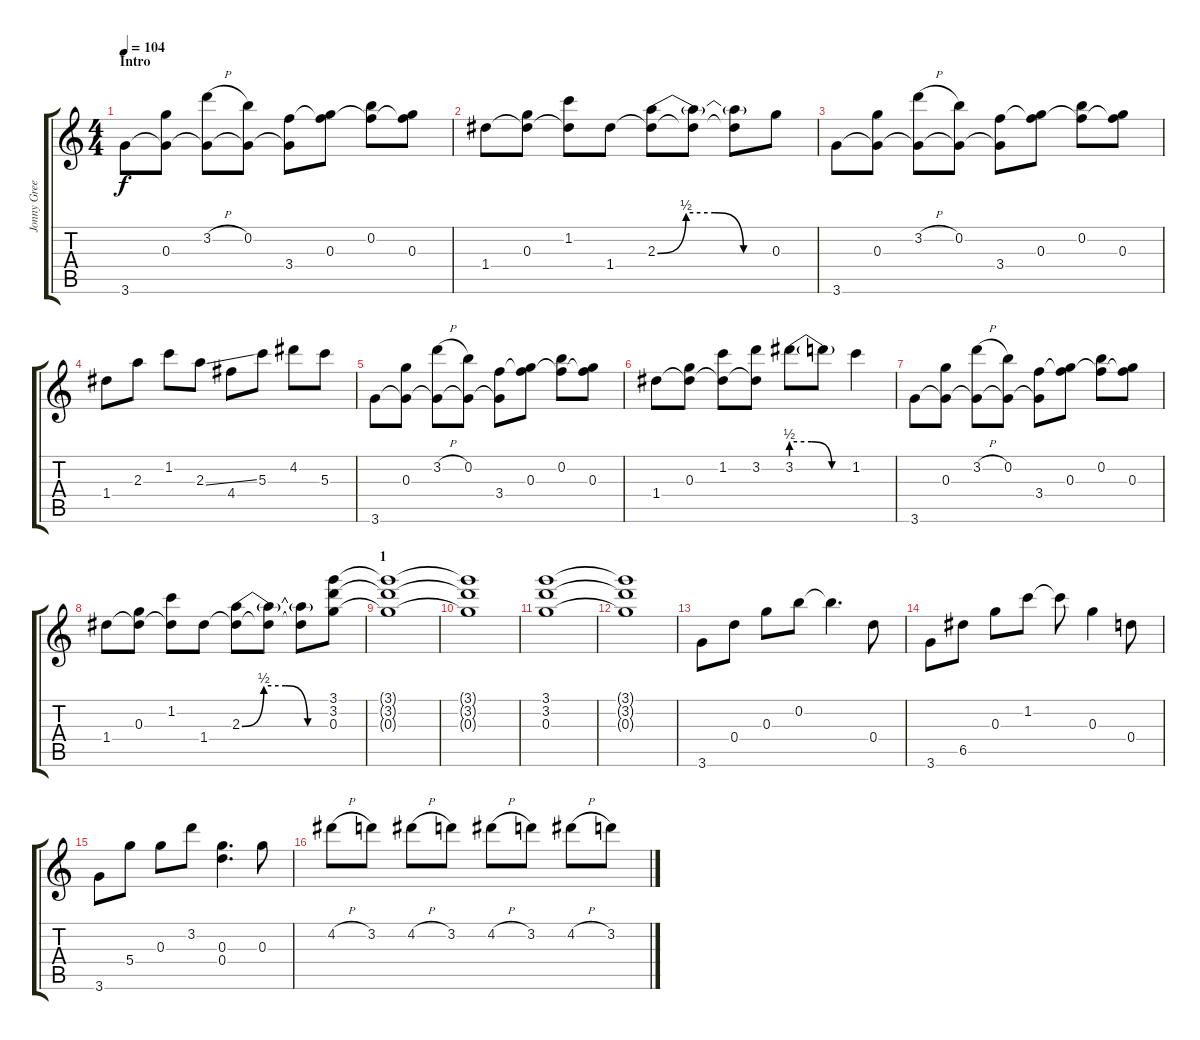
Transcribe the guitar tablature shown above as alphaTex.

\track ("Jonny Greenwood" "Jonny Gree") {instrument overdrivenguitar}
\staff {score tabs}
\tuning (E5 B4 G4 D4 A3 E3) {hide}
\ts (4 4)
\section ("" "Intro")
\tempo 104
\clef g2
\ks c
3.6.8{dy f instrument overdrivenguitar} (0.3 3.6{t}).8 (3.2{h} 3.6{t}).8 (0.2 3.6{t}).8 (3.4 3.6{t}).8 (0.3 3.4{t}).8 (0.2 3.4{t}).8 (0.3 3.4{t}).8 |
1.4.8 (0.3 1.4{t}).8 (1.2 1.4{t}).8 1.4.8 (2.3{be (custom 0 0 15 2 30 2 45 0 60 0)} 1.4{t}).8 (2.3{t} 1.4{t}).8 (2.3{t} 1.4{t}).8 0.3.8 |
3.6.8 (0.3 3.6{t}).8 (3.2{h} 3.6{t}).8 (0.2 3.6{t}).8 (3.4 3.6{t}).8 (0.3 3.4{t}).8 (0.2 3.4{t}).8 (0.3 3.4{t}).8 |
1.4.8 2.3.8 1.2.8 2.3{ss}.8 4.4.8 5.3.8 4.2.8 5.3.8 |
3.6.8 (0.3 3.6{t}).8 (3.2{h} 3.6{t}).8 (0.2 3.6{t}).8 (3.4 3.6{t}).8 (0.3 3.4{t}).8 (0.2 3.4{t}).8 (0.3 3.4{t}).8 |
1.4.8 (0.3 1.4{t}).8 (1.2 1.4{t}).8 (3.2 1.4{t}).8 3.2{be (custom 0 2 20 2 40 0 60 0)}.8 3.2{t}.8 1.2.4 |
3.6.8 (0.3 3.6{t}).8 (3.2{h} 3.6{t}).8 (0.2 3.6{t}).8 (3.4 3.6{t}).8 (0.3 3.4{t}).8 (0.2 3.4{t}).8 (0.3 3.4{t}).8 |
1.4.8 (0.3 1.4{t}).8 (1.2 1.4{t}).8 1.4.8 (2.3{be (custom 0 0 15 2 30 2 45 0 60 0)} 1.4{t}).8 (2.3{t} 1.4{t}).8 (2.3{t} 1.4{t}).8 (3.1 3.2 0.3).8 |
\section ("" "1")
(3.1{t} 3.2{t} 0.3{t}).1 |
(3.1{t} 3.2{t} 0.3{t}).1 |
(3.1 3.2 0.3).1 |
(3.1{t} 3.2{t} 0.3{t}).1 |
3.6.8 0.4.8 0.3.8 0.2.8 0.2{t}.4{d} 0.4.8 |
3.6.8 6.5.8 0.3.8 1.2.8 1.2{t}.8 0.3.4 0.4.8 |
3.6.8 5.4.8 0.3.8 3.2.8 (0.3 0.4).4{d} 0.3.8 |
4.2{h}.8 3.2.8 4.2{h}.8 3.2.8 4.2{h}.8 3.2.8 4.2{h}.8 3.2.8
